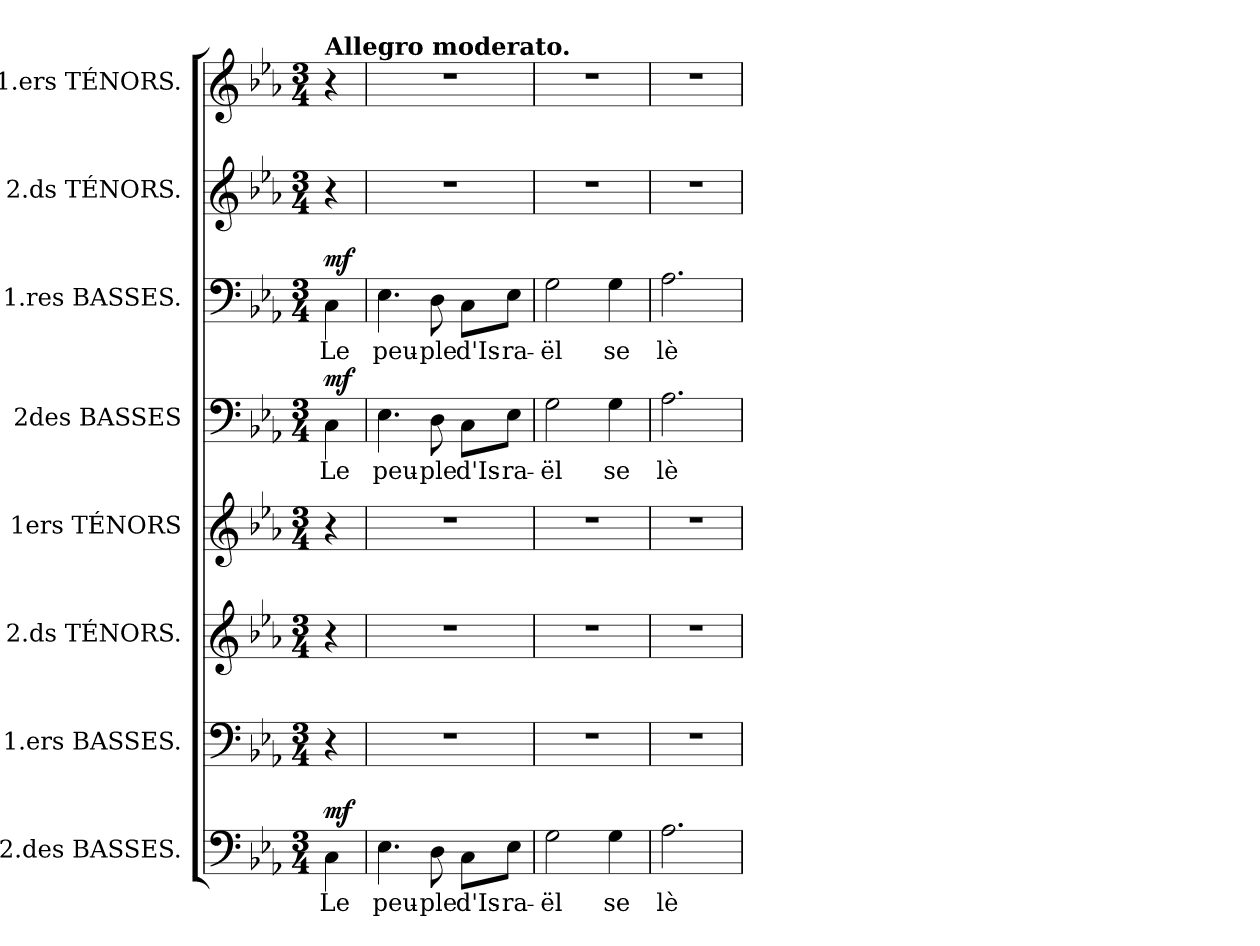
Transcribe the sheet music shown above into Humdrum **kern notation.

**kern	**text	**dynam	**kern	**kern	**kern	**kern	**text	**dynam	**kern	**text	**dynam	**kern	**kern
*part8	*part8	*part8	*part7	*part6	*part5	*part4	*part4	*part4	*part3	*part3	*part3	*part2	*part1
*staff8	*staff8	*staff8	*staff7	*staff6	*staff5	*staff4	*staff4	*staff4	*staff3	*staff3	*staff3	*staff2	*staff1
*I"2.des BASSES.	*	*	*I"1.ers BASSES.	*I"2.ds TÉNORS.	*I"1ers TÉNORS	*I"2des BASSES	*	*	*I"1.res BASSES.	*	*	*I"2.ds TÉNORS.	*I"1.ers TÉNORS.
*clefF4	*	*	*clefF4	*clefG2	*clefG2	*clefF4	*	*	*clefF4	*	*	*clefG2	*clefG2
*k[b-e-a-]	*	*	*k[b-e-a-]	*k[b-e-a-]	*k[b-e-a-]	*k[b-e-a-]	*	*	*k[b-e-a-]	*	*	*k[b-e-a-]	*k[b-e-a-]
*E-:	*	*	*E-:	*E-:	*E-:	*E-:	*	*	*E-:	*	*	*E-:	*E-:
*M3/4	*	*	*M3/4	*M3/4	*M3/4	*M3/4	*	*	*M3/4	*	*	*M3/4	*M3/4
=1	=1	=1	=1	=1	=1	=1	=1	=1	=1	=1	=1	=1	=1
!	!LO:LY:b	!	!	!	!	!	!	!	!	!	!	!	!
!	!	!	!	!	!	!	!LO:LY:b	!	!	!	!	!	!
!	!	!	!	!	!	!	!	!	!	!	!	!	!LO:TX:a:B:t=Allegro moderato.
!	!	!LO:DY:a	!	!	!	!	!	!LO:DY:a	!	!LO:LY:b	!LO:DY:a	!	!
4C\	Le	mf	4r	4r	4r	4C\	Le	mf	4C\	Le	mf	4r	4r
=2	=2	=2	=2	=2	=2	=2	=2	=2	=2	=2	=2	=2	=2
!	!LO:LY:b	!	!LO:N:vis=1	!LO:N:vis=1	!LO:N:vis=1	!	!	!	!	!	!	!	!
!	!	!	!	!	!	!	!LO:LY:b	!	!	!	!	!	!
!	!	!	!	!	!	!	!	!	!	!LO:LY:b	!	!LO:N:vis=1	!LO:N:vis=1
4.E-\	peu-	.	2.r	2.r	2.r	4.E-\	peu-	.	4.E-\	peu-	.	2.r	2.r
!	!LO:LY:b	!	!	!	!	!	!	!	!	!	!	!	!
!	!	!	!	!	!	!	!LO:LY:b	!	!	!	!	!	!
!	!	!	!	!	!	!	!	!	!	!LO:LY:b	!	!	!
8D\	-ple	.	.	.	.	8D\	-ple	.	8D\	-ple	.	.	.
!	!LO:LY:b	!	!	!	!	!	!	!	!	!	!	!	!
!	!	!	!	!	!	!	!LO:LY:b	!	!	!	!	!	!
!	!	!	!	!	!	!	!	!	!	!LO:LY:b	!	!	!
8C\L	d'Is-	.	.	.	.	8C\L	d'Is-	.	8C\L	d'Is-	.	.	.
!	!LO:LY:b	!	!	!	!	!	!	!	!	!	!	!	!
!	!	!	!	!	!	!	!LO:LY:b	!	!	!	!	!	!
!	!	!	!	!	!	!	!	!	!	!LO:LY:b	!	!	!
8E-\J	-ra-	.	.	.	.	8E-\J	-ra-	.	8E-\J	-ra-	.	.	.
=3	=3	=3	=3	=3	=3	=3	=3	=3	=3	=3	=3	=3	=3
!	!LO:LY:b	!	!LO:N:vis=1	!LO:N:vis=1	!LO:N:vis=1	!	!	!	!	!	!	!	!
!	!	!	!	!	!	!	!LO:LY:b	!	!	!	!	!	!
!	!	!	!	!	!	!	!	!	!	!LO:LY:b	!	!LO:N:vis=1	!LO:N:vis=1
2G\	-ël	.	2.r	2.r	2.r	2G\	-ël	.	2G\	-ël	.	2.r	2.r
!	!LO:LY:b	!	!	!	!	!	!	!	!	!	!	!	!
!	!	!	!	!	!	!	!LO:LY:b	!	!	!	!	!	!
!	!	!	!	!	!	!	!	!	!	!LO:LY:b	!	!	!
4G\	se	.	.	.	.	4G\	se	.	4G\	se	.	.	.
=4	=4	=4	=4	=4	=4	=4	=4	=4	=4	=4	=4	=4	=4
!	!LO:LY:b	!	!LO:N:vis=1	!LO:N:vis=1	!LO:N:vis=1	!	!	!	!	!	!	!	!
!	!	!	!	!	!	!	!LO:LY:b	!	!	!	!	!	!
!	!	!	!	!	!	!	!	!	!	!LO:LY:b	!	!LO:N:vis=1	!LO:N:vis=1
2.A-\	lè-	.	2.r	2.r	2.r	2.A-\	lè-	.	2.A-\	lè-	.	2.r	2.r
=	=	=	=	=	=	=	=	=	=	=	=	=	=
*-	*-	*-	*-	*-	*-	*-	*-	*-	*-	*-	*-	*-	*-
